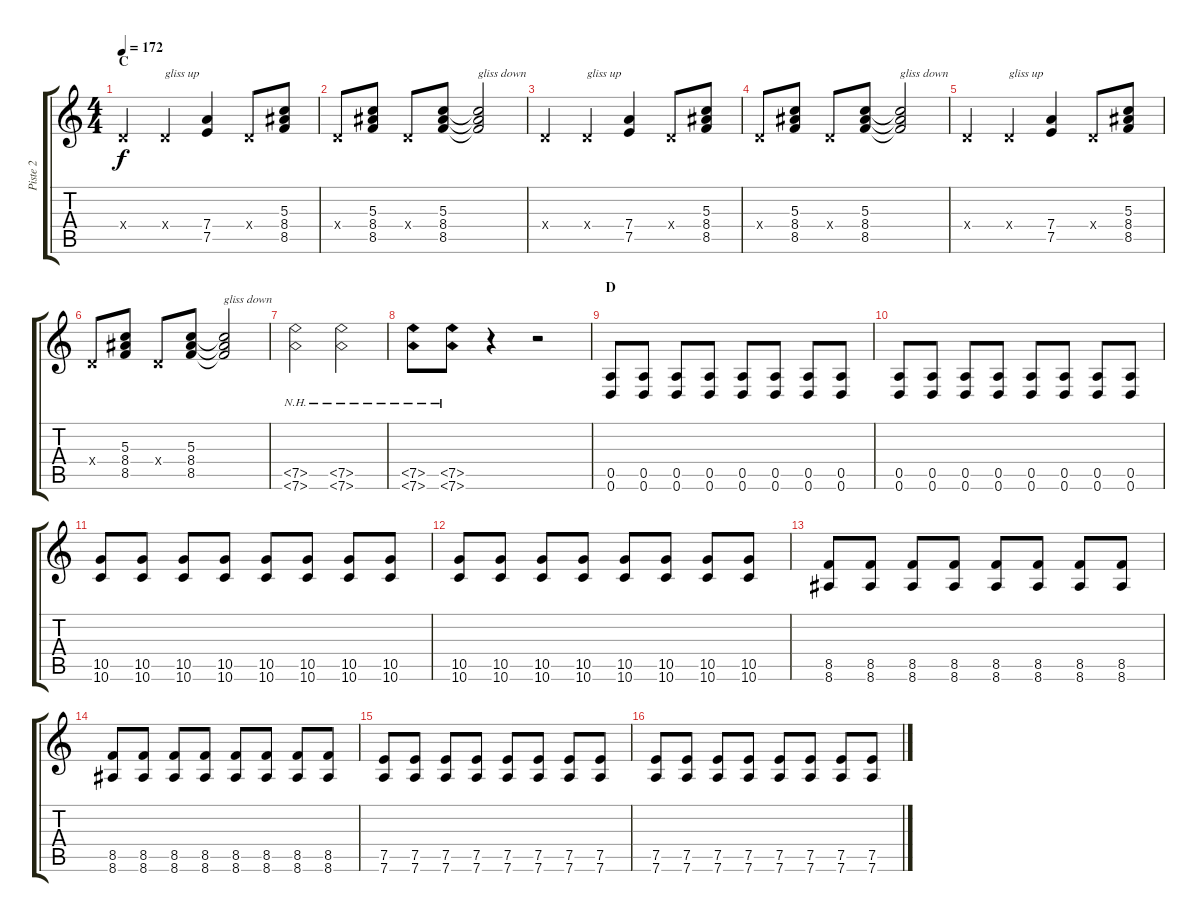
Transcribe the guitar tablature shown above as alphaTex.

\track ("Piste 2" "Piste 2") {instrument distortionguitar}
\staff {score tabs}
\tuning (E4 B3 G3 D3 A2 D2) {hide}
\ts (4 4)
\section ("" "C")
\tempo 172
\clef g2
\ks c
0.4{x}.4{dy f} 0.4{x}.4{txt "gliss up"} (7.4 7.5).4 0.4{x}.8 (5.3 8.4 8.5).8 |
0.4{x}.8 (5.3 8.4 8.5).8 0.4{x}.8 (5.3 8.4 8.5).8 (5.3{t} 8.4{t} 8.5{t}).2{txt "gliss down"} |
0.4{x}.4 0.4{x}.4{txt "gliss up"} (7.4 7.5).4 0.4{x}.8 (5.3 8.4 8.5).8 |
0.4{x}.8 (5.3 8.4 8.5).8 0.4{x}.8 (5.3 8.4 8.5).8 (5.3{t} 8.4{t} 8.5{t}).2{txt "gliss down"} |
0.4{x}.4 0.4{x}.4{txt "gliss up"} (7.4 7.5).4 0.4{x}.8 (5.3 8.4 8.5).8 |
0.4{x}.8 (5.3 8.4 8.5).8 0.4{x}.8 (5.3 8.4 8.5).8 (5.3{t} 8.4{t} 8.5{t}).2{txt "gliss down"} |
(7.5{nh} 7.6{nh}).2 (7.5{nh} 7.6{nh}).2 |
(7.5{nh} 7.6{nh}).8 (7.5{nh} 7.6{nh}).8 r.4 r.2 |
\section ("" "D")
(0.5 0.6).8 (0.5 0.6).8 (0.5 0.6).8 (0.5 0.6).8 (0.5 0.6).8 (0.5 0.6).8 (0.5 0.6).8 (0.5 0.6).8 |
(0.5 0.6).8 (0.5 0.6).8 (0.5 0.6).8 (0.5 0.6).8 (0.5 0.6).8 (0.5 0.6).8 (0.5 0.6).8 (0.5 0.6).8 |
(10.5 10.6).8 (10.5 10.6).8 (10.5 10.6).8 (10.5 10.6).8 (10.5 10.6).8 (10.5 10.6).8 (10.5 10.6).8 (10.5 10.6).8 |
(10.5 10.6).8 (10.5 10.6).8 (10.5 10.6).8 (10.5 10.6).8 (10.5 10.6).8 (10.5 10.6).8 (10.5 10.6).8 (10.5 10.6).8 |
(8.5 8.6).8 (8.5 8.6).8 (8.5 8.6).8 (8.5 8.6).8 (8.5 8.6).8 (8.5 8.6).8 (8.5 8.6).8 (8.5 8.6).8 |
(8.5 8.6).8 (8.5 8.6).8 (8.5 8.6).8 (8.5 8.6).8 (8.5 8.6).8 (8.5 8.6).8 (8.5 8.6).8 (8.5 8.6).8 |
(7.5 7.6).8 (7.5 7.6).8 (7.5 7.6).8 (7.5 7.6).8 (7.5 7.6).8 (7.5 7.6).8 (7.5 7.6).8 (7.5 7.6).8 |
(7.5 7.6).8 (7.5 7.6).8 (7.5 7.6).8 (7.5 7.6).8 (7.5 7.6).8 (7.5 7.6).8 (7.5 7.6).8 (7.5 7.6).8
